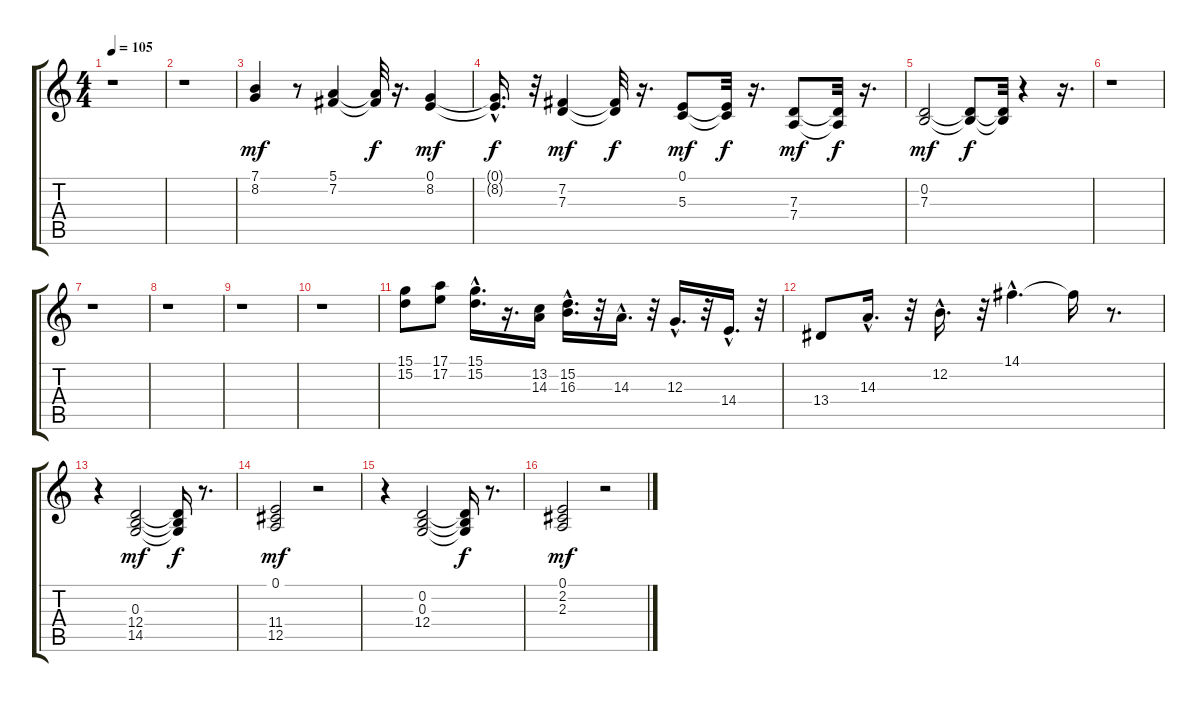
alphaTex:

\track "" {instrument drawbarorgan}
\staff {score tabs}
\tuning (E4 B3 G3 D3 A2 E2) {hide}
\ts (4 4)
\tempo 105
\clef g2
\ks c
r.1{dy f} |
r.1 |
(7.1 8.2).4{dy mf} r.8 (5.1 7.2).4 (5.1{t} 7.2{t}).32{dy f} r.16{d} (0.1 8.2).4{dy mf} |
(0.1{hac t} 8.2{hac t}).16{d dy f} r.32 (7.2 7.3).4{dy mf} (7.2{t} 7.3{t}).32{dy f} r.16{d} (0.1 5.3).8{dy mf} (0.1{t} 5.3{t}).32{dy f} r.16{d} (7.3 7.4).8{dy mf} (7.3{t} 7.4{t}).32{dy f} r.16{d} |
(0.2 7.3).2{dy mf} (0.2{t} 7.3{t}).8{dy f} (0.2{t} 7.3{t}).32 r.4 r.16{d} |
r.1 |
r.1 |
r.1 |
r.1 |
r.1 |
(15.1 15.2).8{instrument overdrivenguitar} (17.1 17.2).8 (15.1{hac} 15.2{hac}).16{d} r.16{d} (13.2 14.3).16 (15.2{hac} 16.3{hac}).16{d} r.32 14.3{hac}.16{d} r.32 12.3{hac}.16{d} r.32 14.4{hac}.16{d} r.32 |
13.4.8 14.3{hac}.16{d} r.32 12.2{hac}.16{d} r.32 14.1{hac}.4{d} 14.1{t}.16 r.8{d} |
r.4 (0.3 12.4 14.5).2{dy mf instrument drawbarorgan} (0.3{t} 12.4{t} 14.5{t}).16{dy f} r.8{d} |
(0.1 11.4 12.5).2{dy mf} r.2 |
r.4 (0.2 0.3 12.4).2 (0.2{t} 0.3{t} 12.4{t}).16{dy f} r.8{d} |
(0.1 2.2 2.3).2{dy mf} r.2
